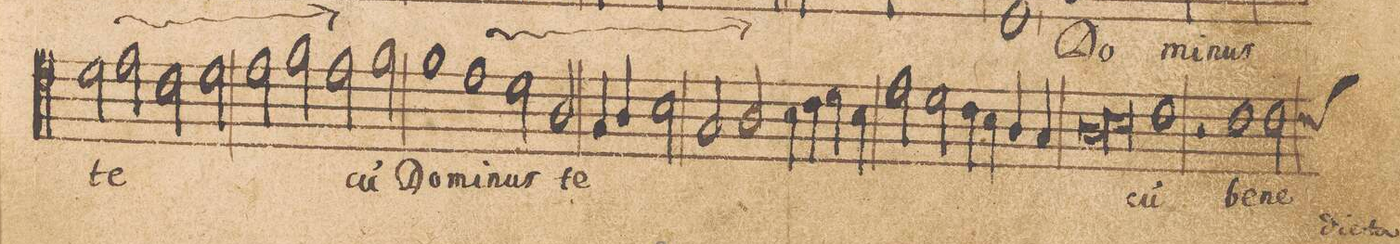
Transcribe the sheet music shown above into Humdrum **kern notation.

**kern	**text
*I"ALTVS.	*
*clefC4	*
*k[]	*
*met(c|)	*
*M2/1	*
2d\	te-
2e\	.
2c\	.
2d\	.
=28-	=28-
2e\	.
2f\	.
2e\	.
2f\	-cu(m)
=29-	=29-
1f\	Do-
1e\	-mi-
=30-	=30-
2d\	-nus
2A/	te-
4G/	.
4A/	.
2B\	.
=31-	=31-
2G/	.
2A/	.
4B\	.
4c\	.
4d\	.
4B\	.
=32-	=32-
2e\	.
2d\	.
4c\	.
4B\	.
4A/	.
4G/	.
=33-	=33-
*lig	*
1A\	.
1B\	.
*Xlig	*
=34-	=34-
1c\	-cu(m)
2r	.
1c\	be-
=35-	=35-
2c\	-ne-
*-	*-
